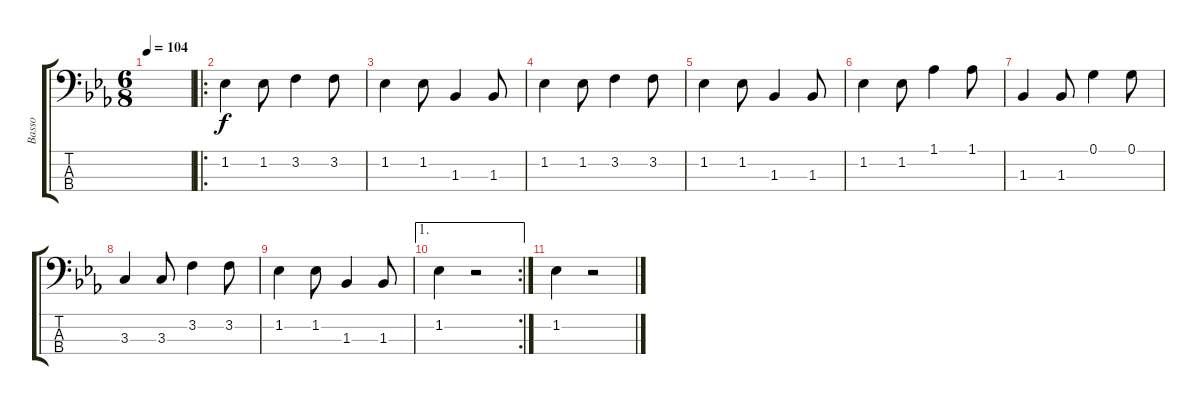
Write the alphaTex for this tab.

\track ("Basso" "Basso") {instrument electricbassfinger}
\staff {score tabs}
\tuning (G2 D2 A1 E1) {hide}
\ts (6 8)
\tempo 104
\clef f4
\ks eb
|
\ro
1.2.4 1.2.8 3.2.4 3.2.8 |
1.2.4 1.2.8 1.3.4 1.3.8 |
1.2.4 1.2.8 3.2.4 3.2.8 |
1.2.4 1.2.8 1.3.4 1.3.8 |
1.2.4 1.2.8 1.1.4 1.1.8 |
1.3.4 1.3.8 0.1.4 0.1.8 |
3.3.4 3.3.8 3.2.4 3.2.8 |
1.2.4 1.2.8 1.3.4 1.3.8 |
\ae 1
\rc 2
1.2.4 r.2 |
1.2.4 r.2
